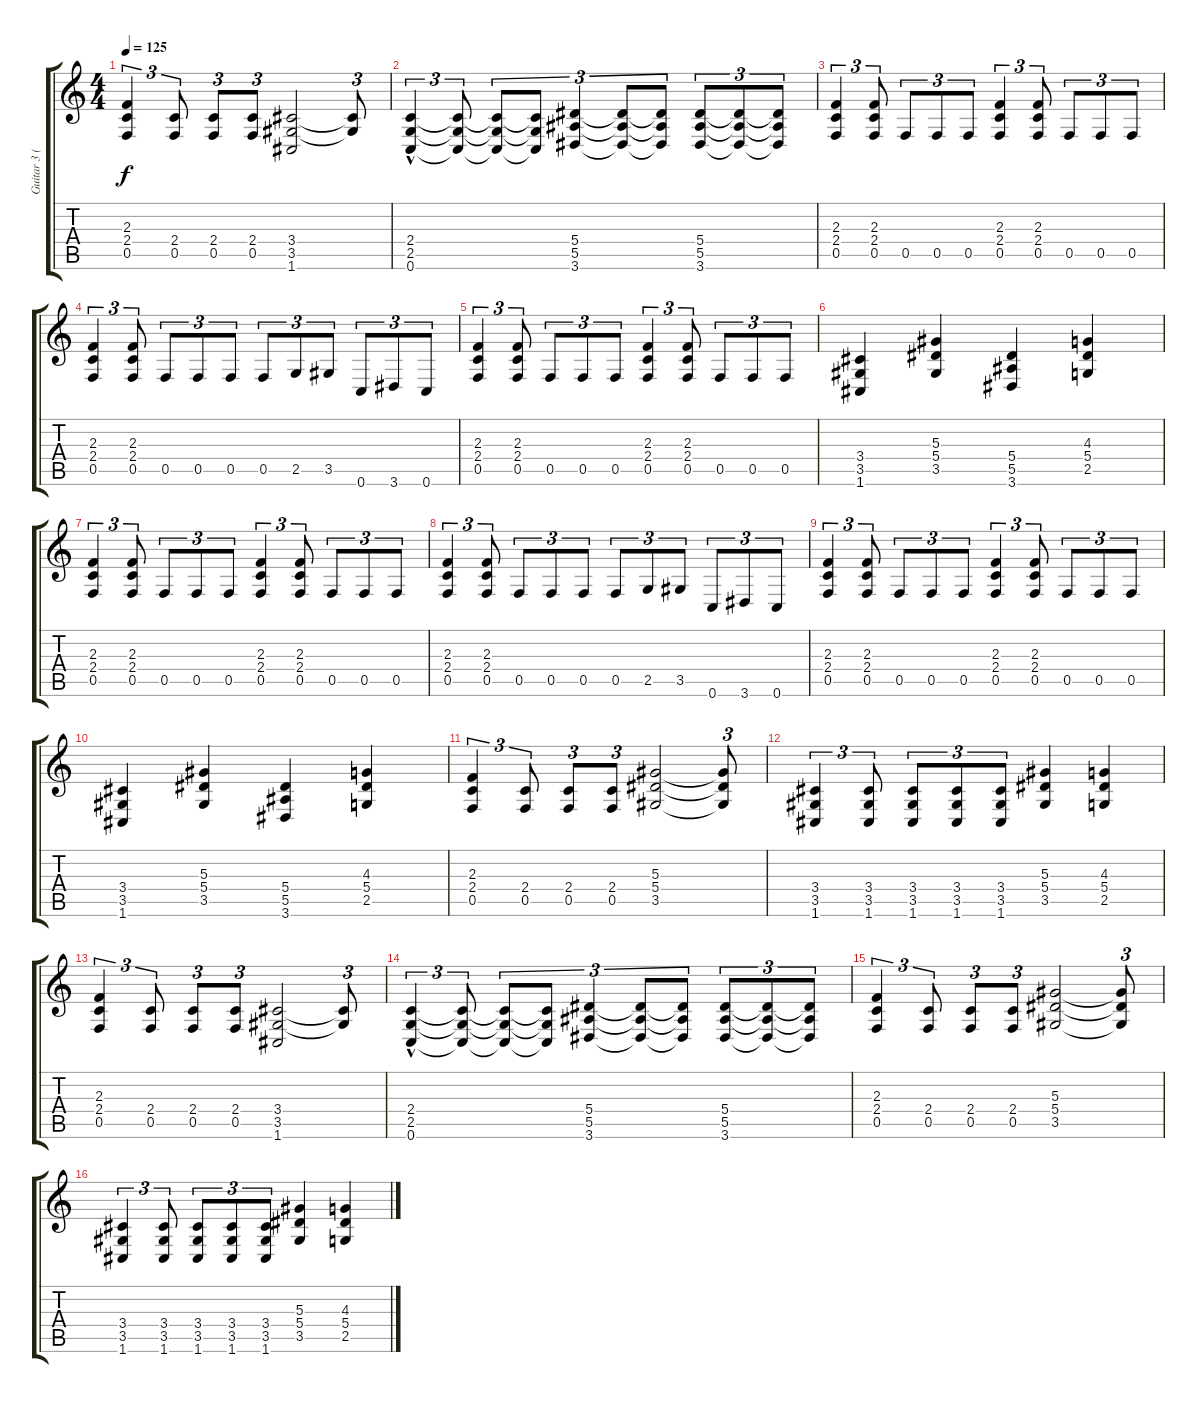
\track ("Guitar 3 (Rhythm)" "Guitar 3 (") {instrument distortionguitar}
\staff {score tabs}
\tuning (C4 G3 Eb3 Bb2 F2 C2) {hide}
\ts (4 4)
\tempo 125
\clef g2
\ks c
(2.3 2.4 0.5).4{tu (3 2) dy f} (2.4 0.5).8{tu (3 2)} (2.4 0.5).8{tu (3 2)} (2.4 0.5).8{tu (3 2)} (3.4 3.5 1.6).2 (3.4{t} 3.5{t}).8{tu (3 2)} |
(2.4{hac} 2.5 0.6).4{tu (3 2)} (2.4{t} 2.5{t} 0.6{t}).8{tu (3 2)} (2.4{t} 2.5{t} 0.6{t}).8{tu (3 2)} (2.4{t} 2.5{t} 0.6{t}).8{tu (3 2)} (5.4 5.5 3.6).4{tu (3 2)} (5.4{t} 5.5{t} 3.6{t}).8{tu (3 2)} (5.4{t} 5.5{t} 3.6{t}).8{tu (3 2)} (5.4 5.5 3.6).8{tu (3 2)} (5.4{t} 5.5{t} 3.6{t}).8{tu (3 2)} (5.4{t} 5.5{t} 3.6{t}).8{tu (3 2)} |
(2.3 2.4 0.5).4{tu (3 2)} (2.3 2.4 0.5).8{tu (3 2)} 0.5.8{tu (3 2)} 0.5.8{tu (3 2)} 0.5.8{tu (3 2)} (2.3 2.4 0.5).4{tu (3 2)} (2.3 2.4 0.5).8{tu (3 2)} 0.5.8{tu (3 2)} 0.5.8{tu (3 2)} 0.5.8{tu (3 2)} |
(2.3 2.4 0.5).4{tu (3 2)} (2.3 2.4 0.5).8{tu (3 2)} 0.5.8{tu (3 2)} 0.5.8{tu (3 2)} 0.5.8{tu (3 2)} 0.5.8{tu (3 2)} 2.5.8{tu (3 2)} 3.5.8{tu (3 2)} 0.6.8{tu (3 2)} 3.6.8{tu (3 2)} 0.6.8{tu (3 2)} |
(2.3 2.4 0.5).4{tu (3 2)} (2.3 2.4 0.5).8{tu (3 2)} 0.5.8{tu (3 2)} 0.5.8{tu (3 2)} 0.5.8{tu (3 2)} (2.3 2.4 0.5).4{tu (3 2)} (2.3 2.4 0.5).8{tu (3 2)} 0.5.8{tu (3 2)} 0.5.8{tu (3 2)} 0.5.8{tu (3 2)} |
(3.4 3.5 1.6).4 (5.3 5.4 3.5).4 (5.4 5.5 3.6).4 (4.3 5.4 2.5).4 |
(2.3 2.4 0.5).4{tu (3 2)} (2.3 2.4 0.5).8{tu (3 2)} 0.5.8{tu (3 2)} 0.5.8{tu (3 2)} 0.5.8{tu (3 2)} (2.3 2.4 0.5).4{tu (3 2)} (2.3 2.4 0.5).8{tu (3 2)} 0.5.8{tu (3 2)} 0.5.8{tu (3 2)} 0.5.8{tu (3 2)} |
(2.3 2.4 0.5).4{tu (3 2)} (2.3 2.4 0.5).8{tu (3 2)} 0.5.8{tu (3 2)} 0.5.8{tu (3 2)} 0.5.8{tu (3 2)} 0.5.8{tu (3 2)} 2.5.8{tu (3 2)} 3.5.8{tu (3 2)} 0.6.8{tu (3 2)} 3.6.8{tu (3 2)} 0.6.8{tu (3 2)} |
(2.3 2.4 0.5).4{tu (3 2)} (2.3 2.4 0.5).8{tu (3 2)} 0.5.8{tu (3 2)} 0.5.8{tu (3 2)} 0.5.8{tu (3 2)} (2.3 2.4 0.5).4{tu (3 2)} (2.3 2.4 0.5).8{tu (3 2)} 0.5.8{tu (3 2)} 0.5.8{tu (3 2)} 0.5.8{tu (3 2)} |
(3.4 3.5 1.6).4 (5.3 5.4 3.5).4 (5.4 5.5 3.6).4 (4.3 5.4 2.5).4 |
(2.3 2.4 0.5).4{tu (3 2)} (2.4 0.5).8{tu (3 2)} (2.4 0.5).8{tu (3 2)} (2.4 0.5).8{tu (3 2)} (5.3 5.4 3.5).2 (5.3{t} 5.4{t} 3.5{t}).8{tu (3 2)} |
(3.4 3.5 1.6).4{tu (3 2)} (3.4 3.5 1.6).8{tu (3 2)} (3.4 3.5 1.6).8{tu (3 2)} (3.4 3.5 1.6).8{tu (3 2)} (3.4 3.5 1.6).8{tu (3 2)} (5.3 5.4 3.5).4 (4.3 5.4 2.5).4 |
(2.3 2.4 0.5).4{tu (3 2)} (2.4 0.5).8{tu (3 2)} (2.4 0.5).8{tu (3 2)} (2.4 0.5).8{tu (3 2)} (3.4 3.5 1.6).2 (3.4{t} 3.5{t}).8{tu (3 2)} |
(2.4{hac} 2.5 0.6).4{tu (3 2)} (2.4{t} 2.5{t} 0.6{t}).8{tu (3 2)} (2.4{t} 2.5{t} 0.6{t}).8{tu (3 2)} (2.4{t} 2.5{t} 0.6{t}).8{tu (3 2)} (5.4 5.5 3.6).4{tu (3 2)} (5.4{t} 5.5{t} 3.6{t}).8{tu (3 2)} (5.4{t} 5.5{t} 3.6{t}).8{tu (3 2)} (5.4 5.5 3.6).8{tu (3 2)} (5.4{t} 5.5{t} 3.6{t}).8{tu (3 2)} (5.4{t} 5.5{t} 3.6{t}).8{tu (3 2)} |
(2.3 2.4 0.5).4{tu (3 2)} (2.4 0.5).8{tu (3 2)} (2.4 0.5).8{tu (3 2)} (2.4 0.5).8{tu (3 2)} (5.3 5.4 3.5).2 (5.3{t} 5.4{t} 3.5{t}).8{tu (3 2)} |
(3.4 3.5 1.6).4{tu (3 2)} (3.4 3.5 1.6).8{tu (3 2)} (3.4 3.5 1.6).8{tu (3 2)} (3.4 3.5 1.6).8{tu (3 2)} (3.4 3.5 1.6).8{tu (3 2)} (5.3 5.4 3.5).4 (4.3 5.4 2.5).4
